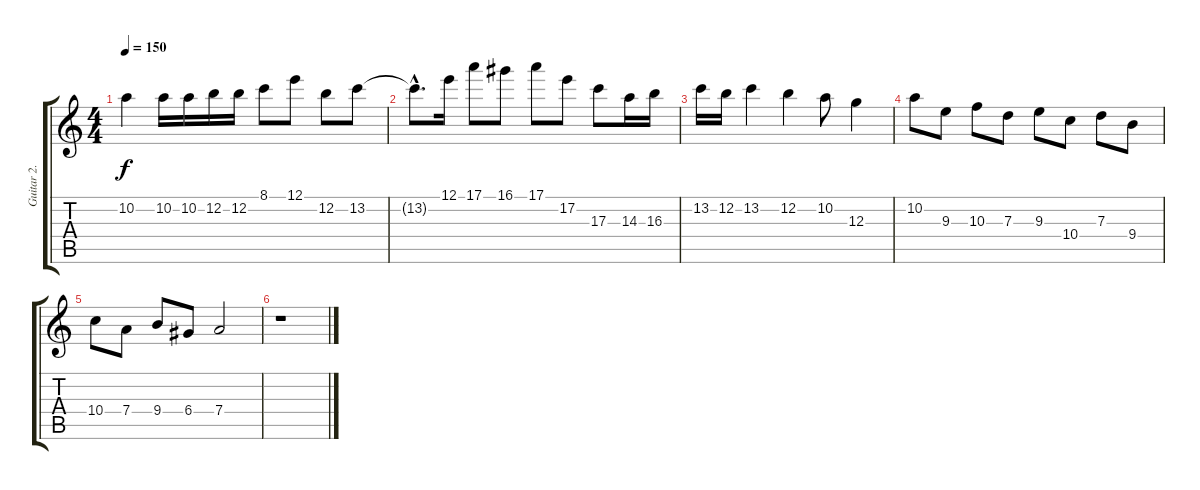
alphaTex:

\track ("Guitar 2." "Guitar 2.") {instrument overdrivenguitar}
\staff {score tabs}
\tuning (E4 B3 G3 D3 A2 E2) {hide}
\ts (4 4)
\tempo 150
\clef g2
\ks c
10.2{t}.4{dy f} 10.2.16 10.2.16 12.2.16 12.2.16 8.1.8 12.1.8 12.2.8 13.2.8 |
13.2{hac t}.8{d} 12.1.16 17.1.8 16.1.8 17.1.8 17.2.8 17.3.8 14.3.16 16.3.16 |
13.2.16 12.2.16 13.2.4 12.2.4 10.2.8 12.3.4 |
10.2.8 9.3.8 10.3.8 7.3.8 9.3.8 10.4.8 7.3.8 9.4.8 |
10.4.8 7.4.8 9.4.8 6.4.8 7.4.2 |
r.1
